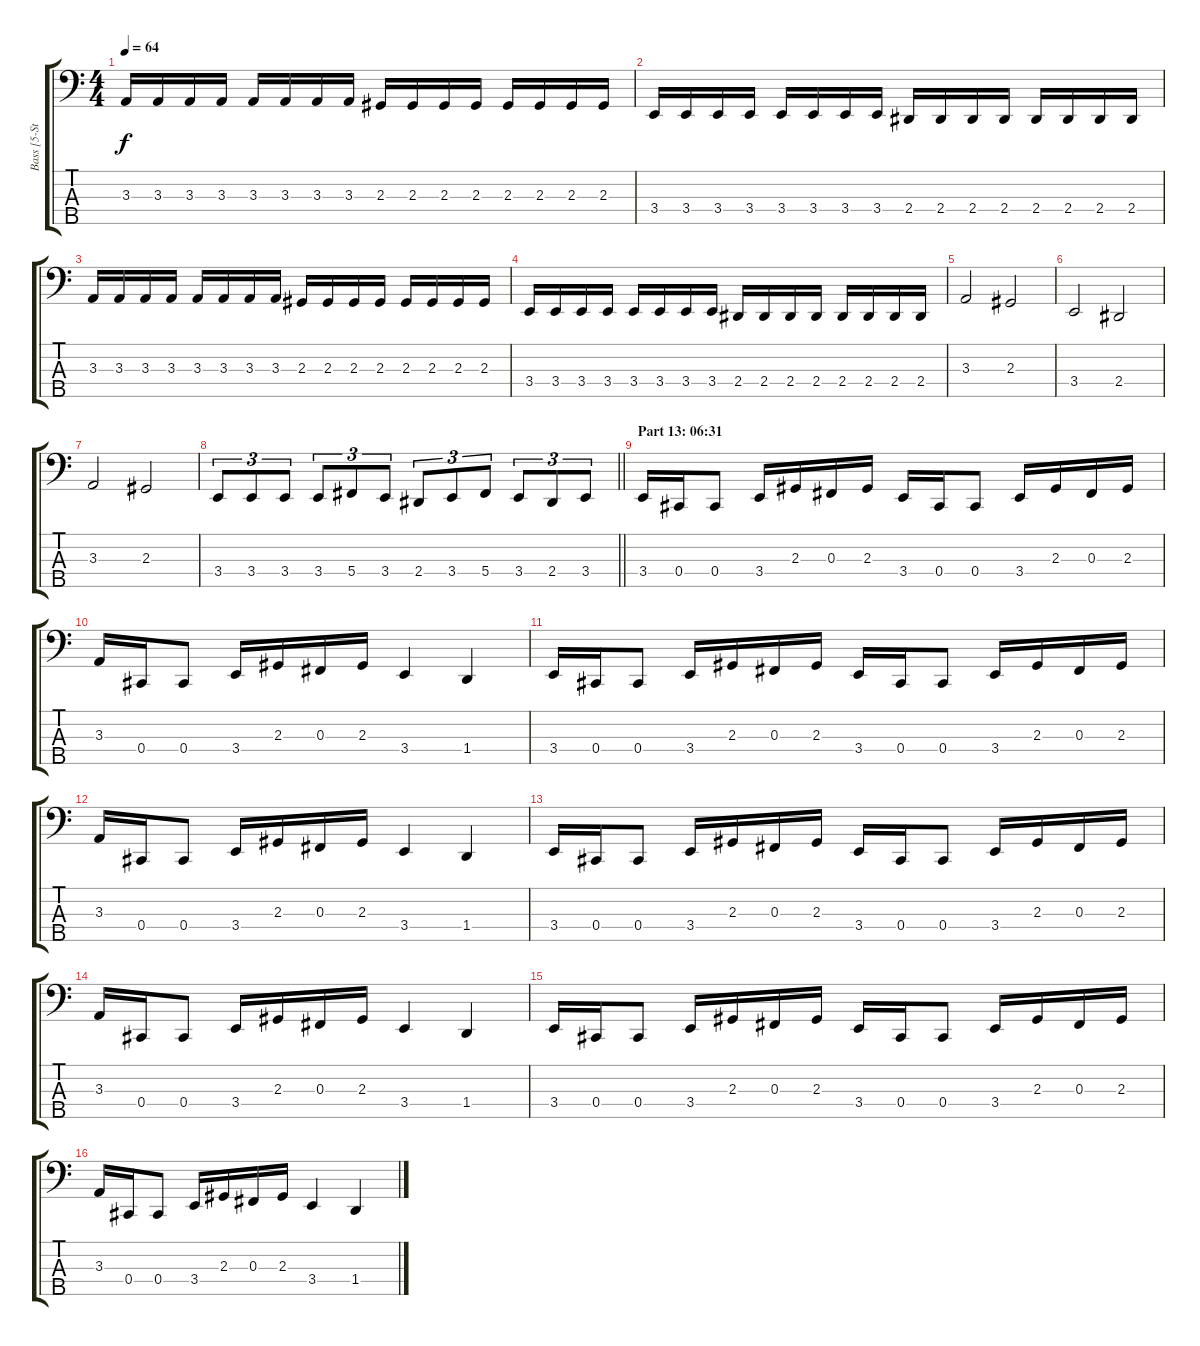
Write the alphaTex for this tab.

\track ("Bass [5-String]" "Bass [5-St") {instrument electricbasspick}
\staff {score tabs}
\tuning (E2 B1 Gb1 Db1 Ab0) {hide}
\ts (4 4)
\tempo 64
\clef f4
\ks c
3.3.16{dy f} 3.3.16 3.3.16 3.3.16 3.3.16 3.3.16 3.3.16 3.3.16 2.3.16 2.3.16 2.3.16 2.3.16 2.3.16 2.3.16 2.3.16 2.3.16 |
3.4.16 3.4.16 3.4.16 3.4.16 3.4.16 3.4.16 3.4.16 3.4.16 2.4.16 2.4.16 2.4.16 2.4.16 2.4.16 2.4.16 2.4.16 2.4.16 |
3.3.16 3.3.16 3.3.16 3.3.16 3.3.16 3.3.16 3.3.16 3.3.16 2.3.16 2.3.16 2.3.16 2.3.16 2.3.16 2.3.16 2.3.16 2.3.16 |
3.4.16 3.4.16 3.4.16 3.4.16 3.4.16 3.4.16 3.4.16 3.4.16 2.4.16 2.4.16 2.4.16 2.4.16 2.4.16 2.4.16 2.4.16 2.4.16 |
3.3.2 2.3.2 |
3.4.2 2.4.2 |
3.3.2 2.3.2 |
\barLineRight lightlight
3.4.8{tu (3 2)} 3.4.8{tu (3 2)} 3.4.8{tu (3 2)} 3.4.8{tu (3 2)} 5.4.8{tu (3 2)} 3.4.8{tu (3 2)} 2.4.8{tu (3 2)} 3.4.8{tu (3 2)} 5.4.8{tu (3 2)} 3.4.8{tu (3 2)} 2.4.8{tu (3 2)} 3.4.8{tu (3 2)} |
\section ("" "Part 13: 06:31")
3.4.16 0.4.16 0.4.8 3.4.16 2.3.16 0.3.16 2.3.16 3.4.16 0.4.16 0.4.8 3.4.16 2.3.16 0.3.16 2.3.16 |
3.3.16 0.4.16 0.4.8 3.4.16 2.3.16 0.3.16 2.3.16 3.4.4 1.4.4 |
3.4.16 0.4.16 0.4.8 3.4.16 2.3.16 0.3.16 2.3.16 3.4.16 0.4.16 0.4.8 3.4.16 2.3.16 0.3.16 2.3.16 |
3.3.16 0.4.16 0.4.8 3.4.16 2.3.16 0.3.16 2.3.16 3.4.4 1.4.4 |
3.4.16 0.4.16 0.4.8 3.4.16 2.3.16 0.3.16 2.3.16 3.4.16 0.4.16 0.4.8 3.4.16 2.3.16 0.3.16 2.3.16 |
3.3.16 0.4.16 0.4.8 3.4.16 2.3.16 0.3.16 2.3.16 3.4.4 1.4.4 |
3.4.16 0.4.16 0.4.8 3.4.16 2.3.16 0.3.16 2.3.16 3.4.16 0.4.16 0.4.8 3.4.16 2.3.16 0.3.16 2.3.16 |
3.3.16 0.4.16 0.4.8 3.4.16 2.3.16 0.3.16 2.3.16 3.4.4 1.4.4
